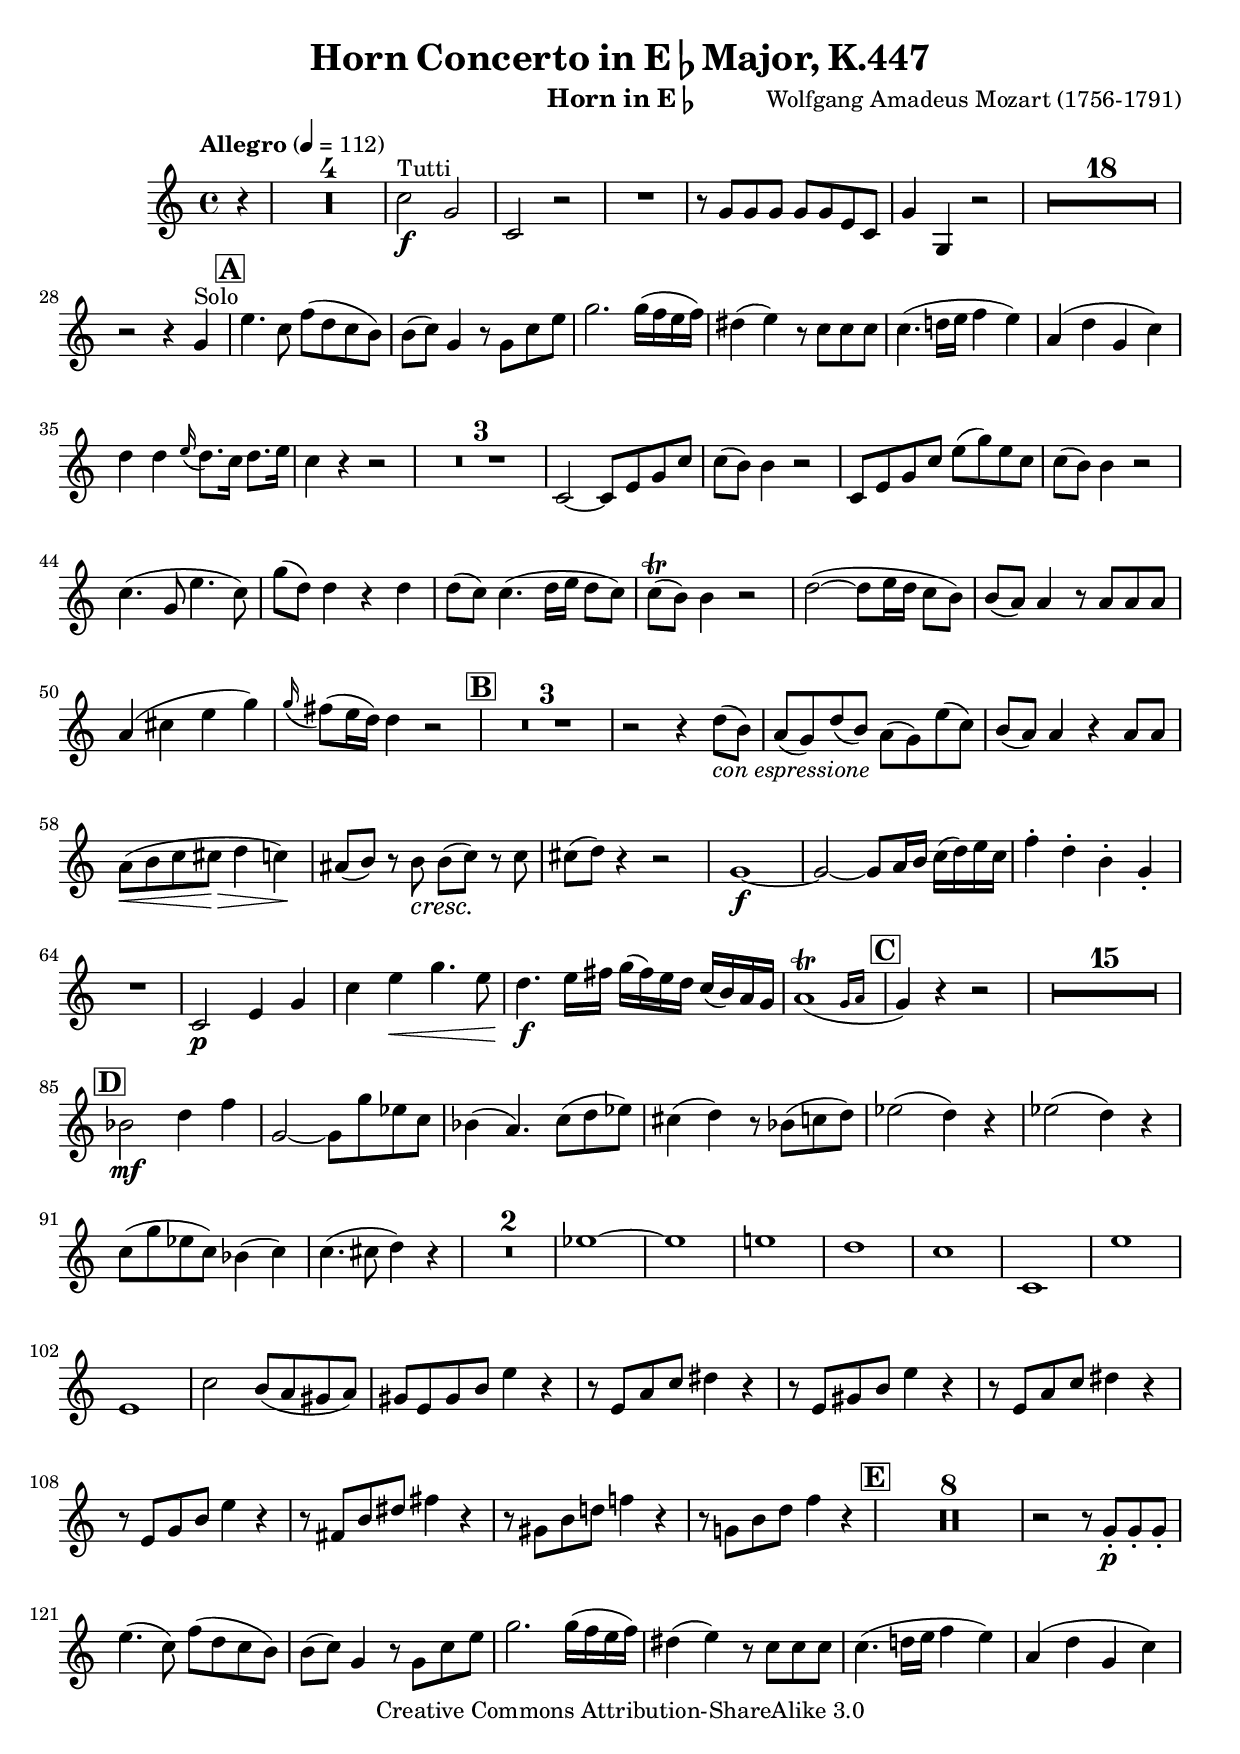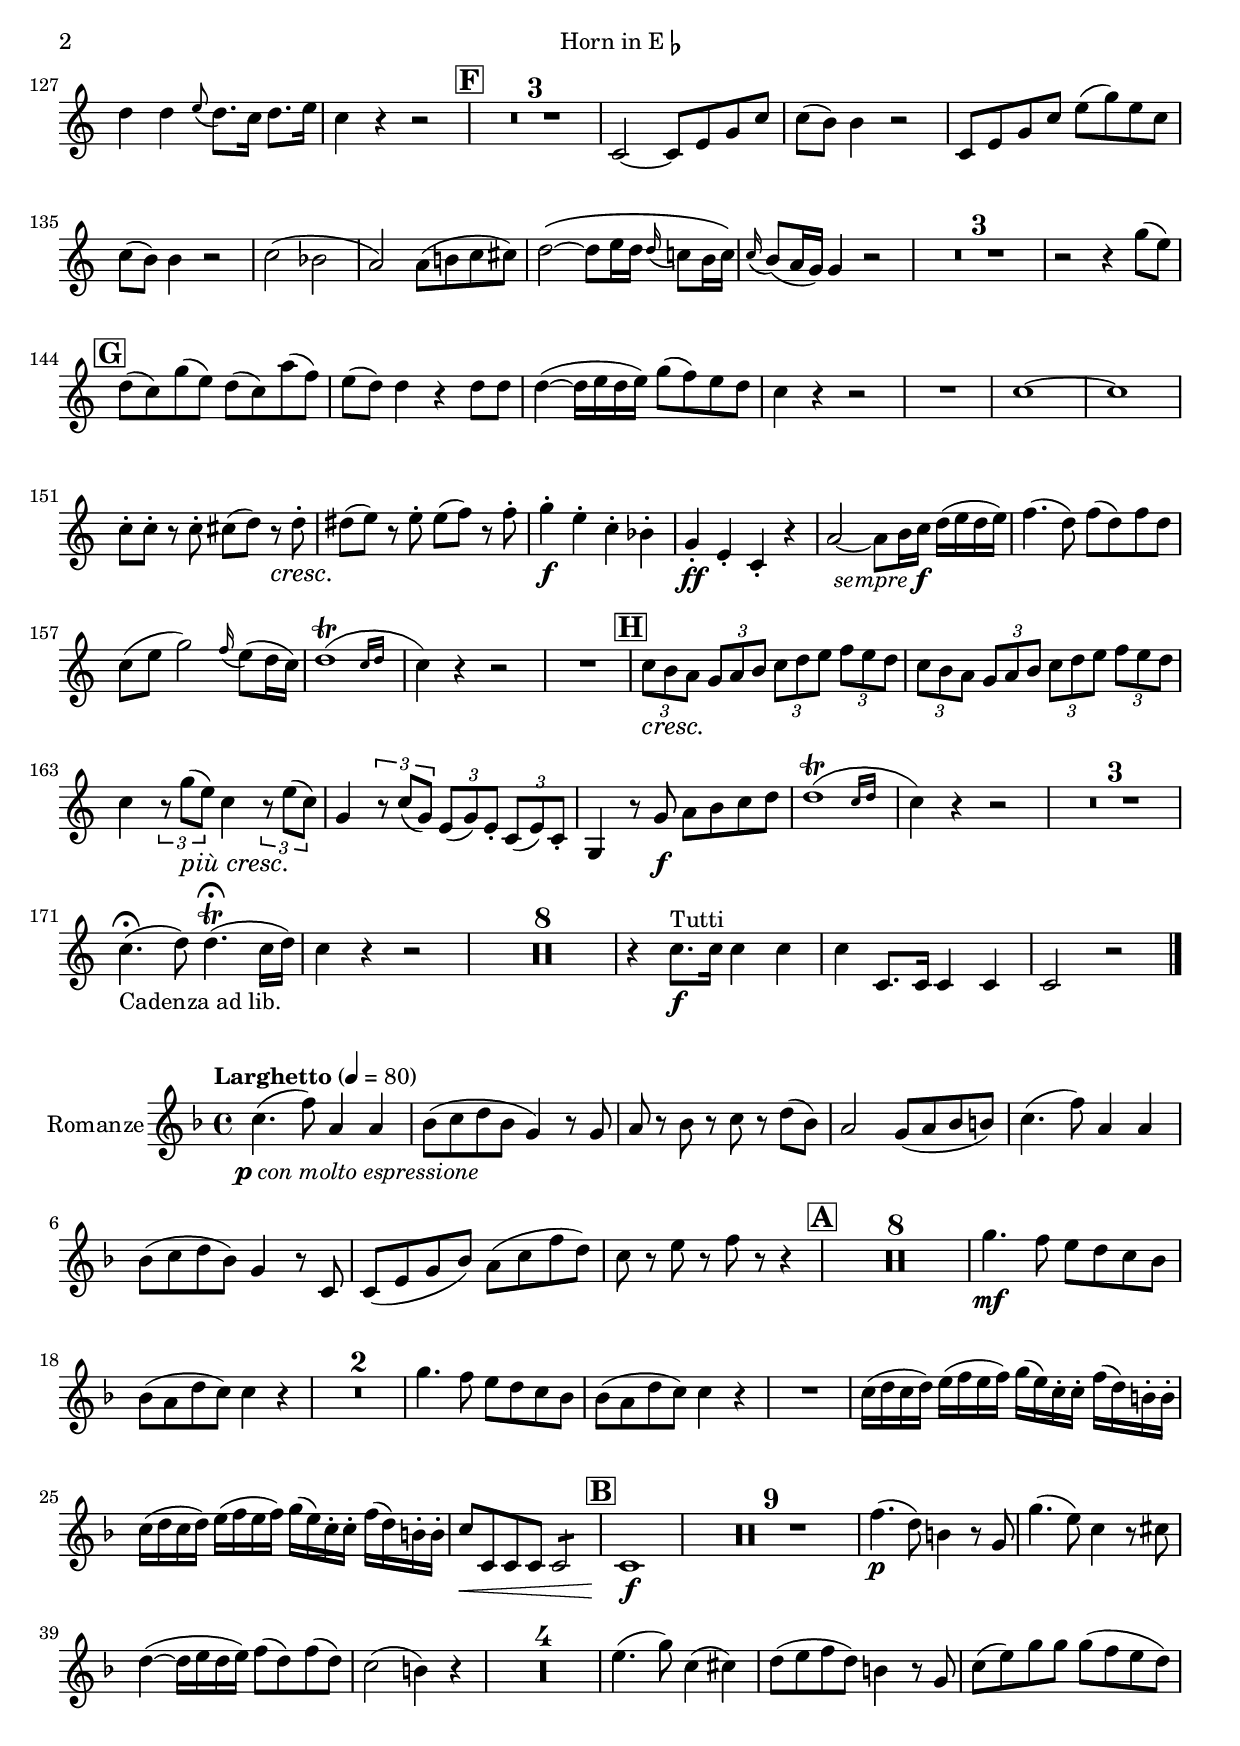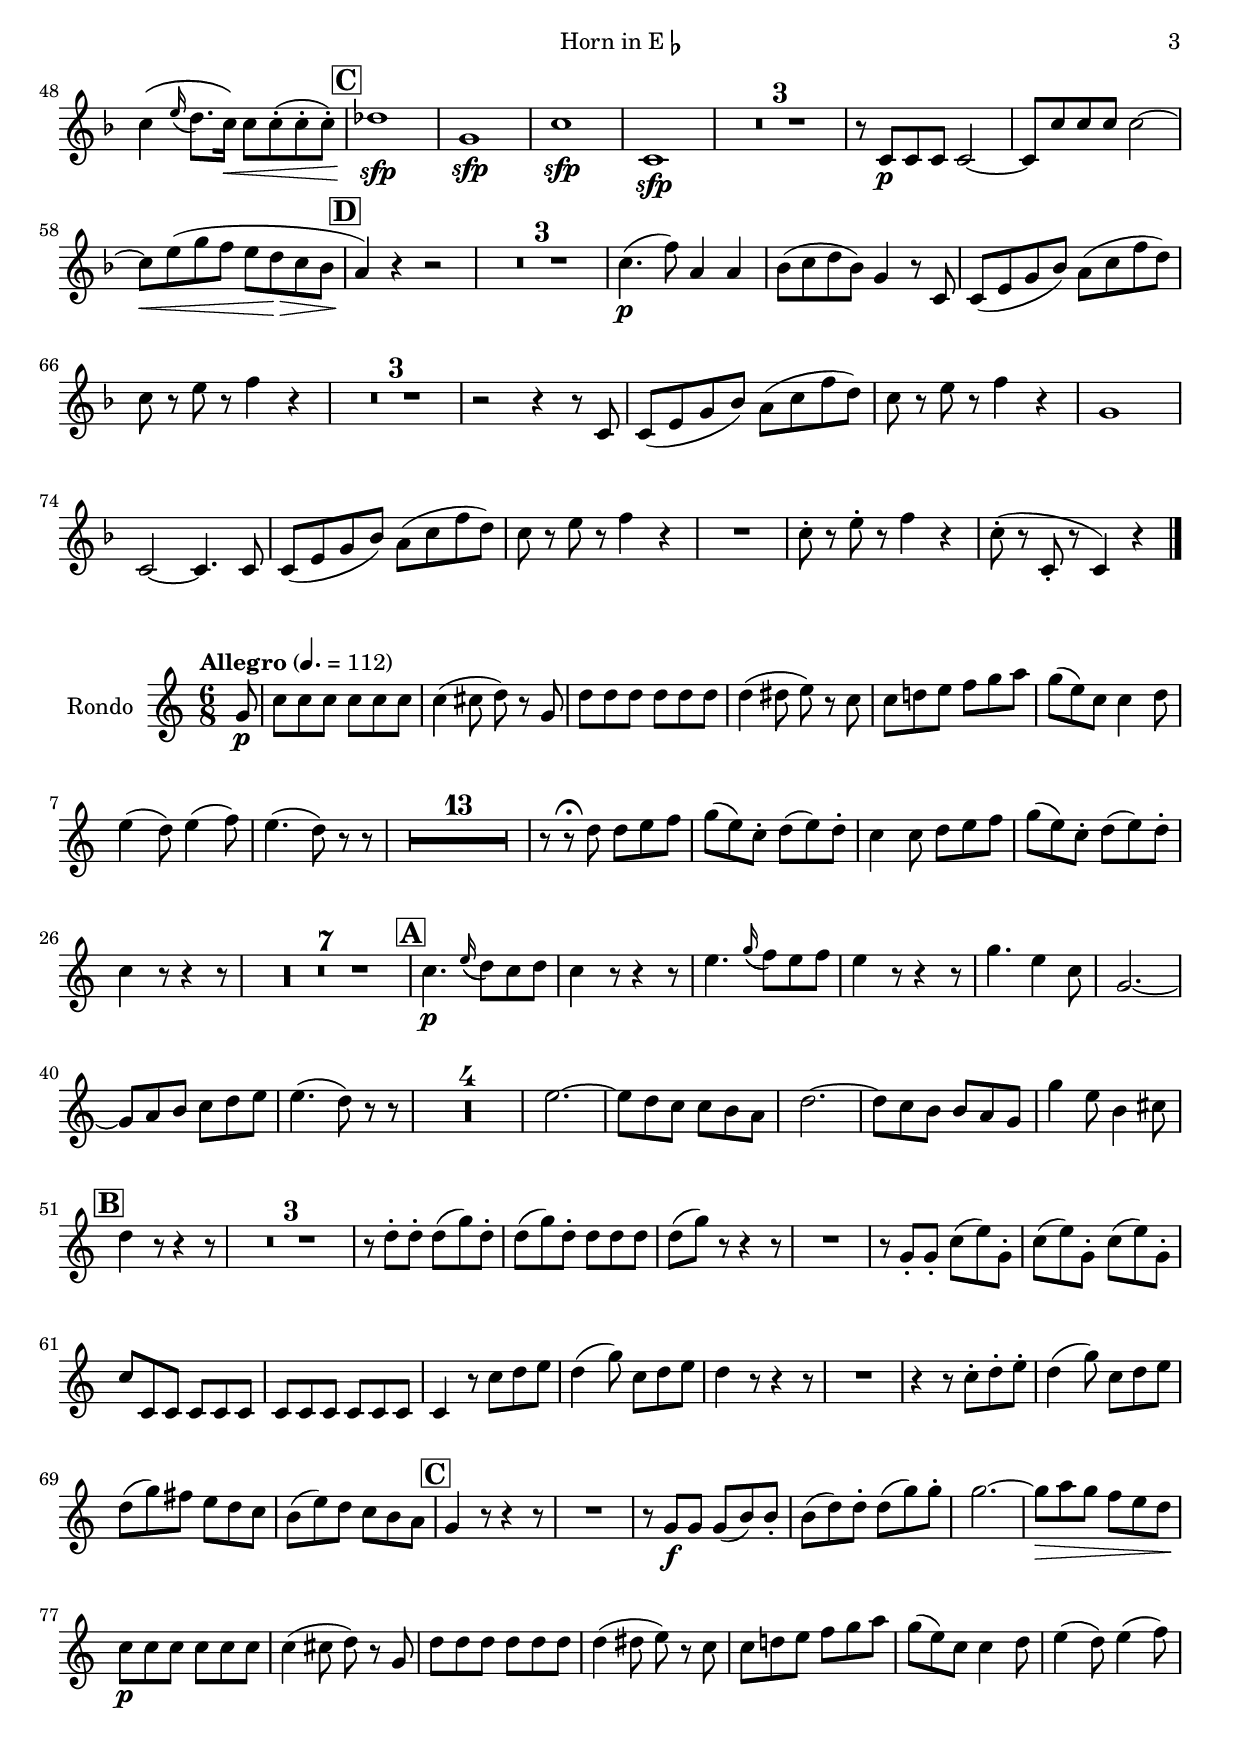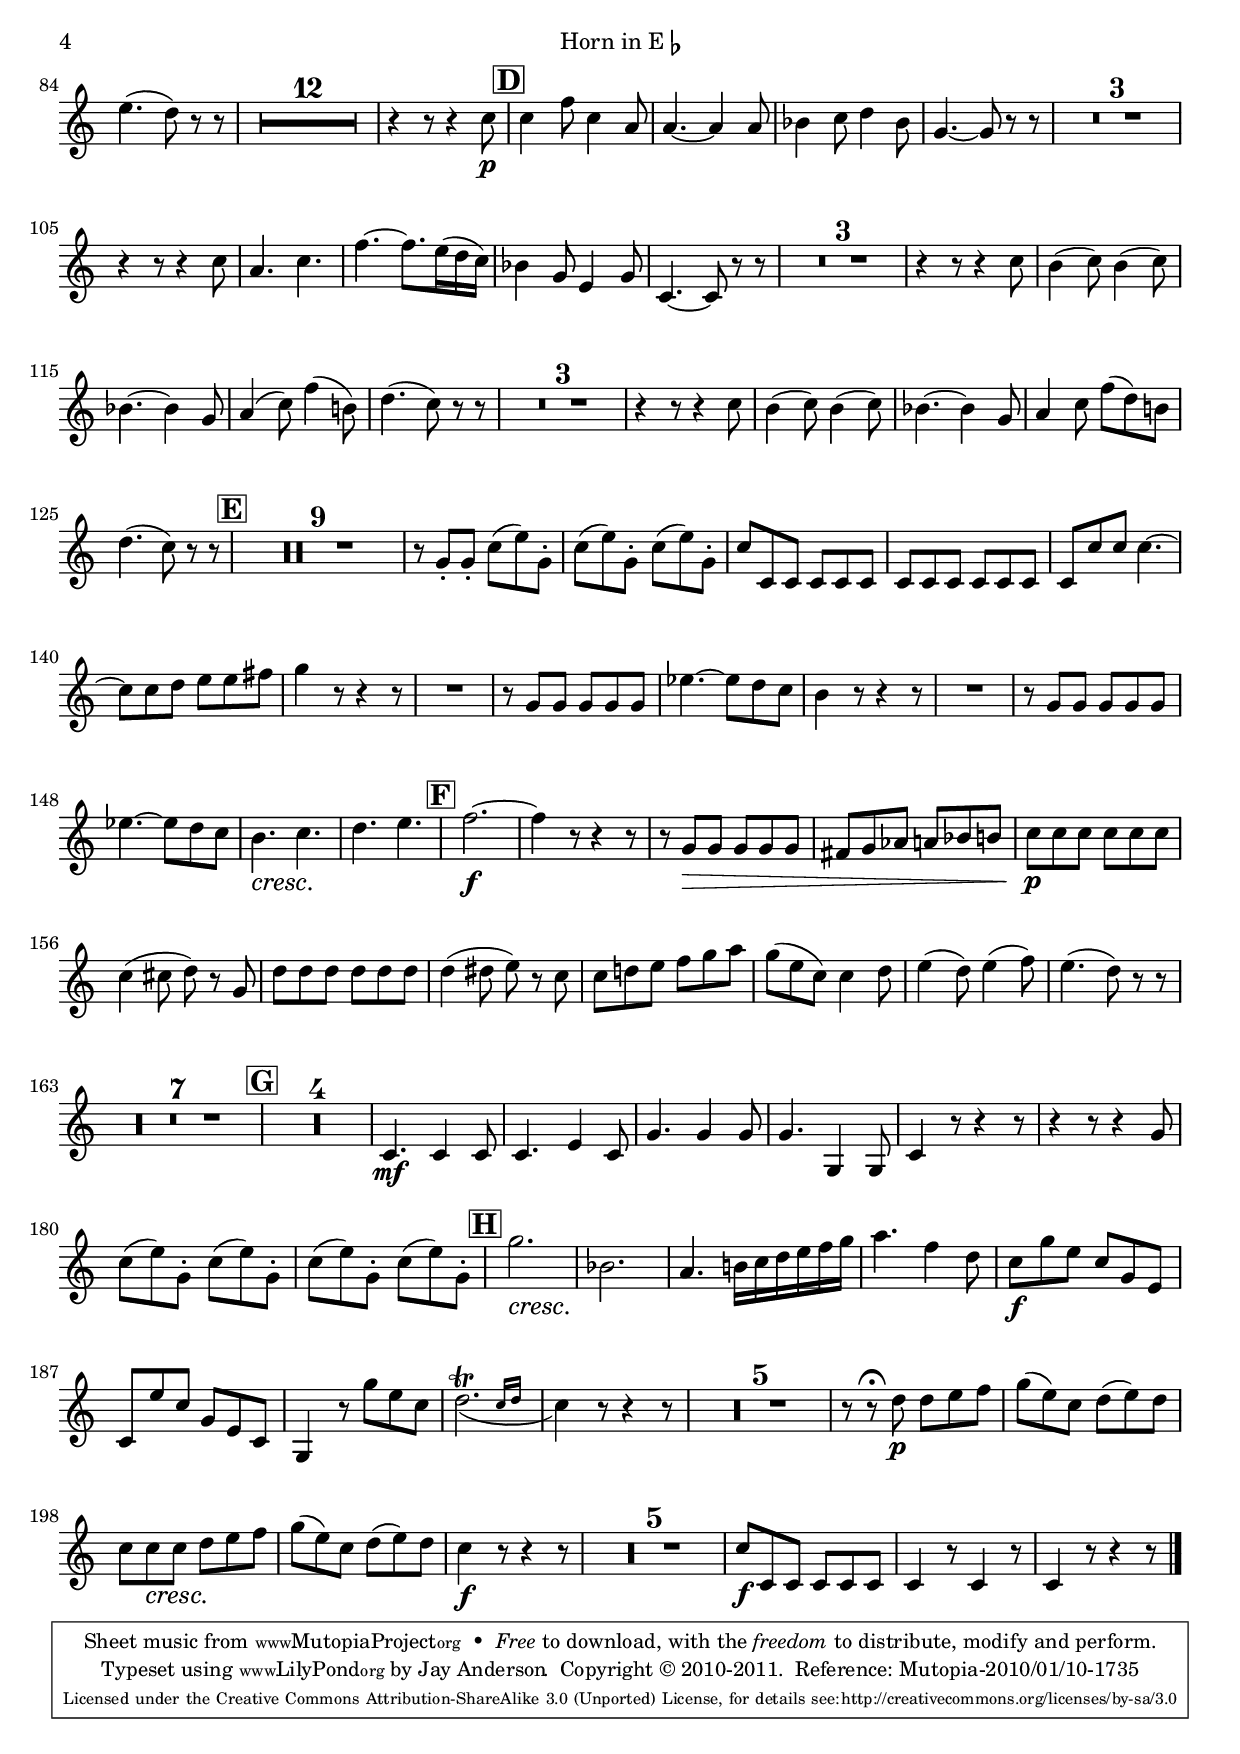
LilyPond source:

\version "2.13.50"

\include "defs.ily"
\version "2.13.50"

hornAllegro = \relative c''
{
  \key c \major
  \transposition ees
  r4 |
  R1*4 |
  c2\f^\tutti g |
  c, r |
  R1 |
  r8 g' g g g g e c |
  g'4 g, r2 |
  R1*18
  r2 r4 g'4^\solo |

  %A
  e'4. c8 f( d c b) |
  b( c) g4 r8 g c e |
  g2. g16( f e f) |
  dis4( e4) r8 c8 c c |
  c4.( d16 e f4 e) |
  a,( d g, c) |
  d d \appoggiatura e16 d8. c16 d8. e16 |
  c4 r r2 |
  R1*3 |
  c,2~ c8 e g c |
  c( b) b4 r2 |
  c,8 e g c e( g) e c |
  c( b) b4 r2 |
  c4.( g8 e'4. c8) |
  g'( d) d4 r4 d |
  d8( c) c4.( d16 e d8 c) |
  c8(\trill b) b4 r2 |
  d2~( d8 e16 d c8 b) |
  b( a) a4 r8 a a a |
  a4( cis e g) |
  \appoggiatura g16 fis8( e16 d) d4 r2 |

  %B
  R1*3
  r2 r4 d8(_\conEspressione b) |
  a( g) d'( b) a( g) e'( c) |
  b8( a) a4 r4 a8 a |
  a(\< b c cis\> d4 c\!) |
  ais8( b) r8 b\justCresc b( c) r c |
  cis( d)\! r4 r2 |
  g,1~\f |
  g2~ g8 a16 b c( d) e c |
  f4-. d-. b-. g-. |
  R1 |
  c,2\p e4 g |
  c e\< g4. e8 |
  d4.\f e16 fis g( fis) e d c( b) a g |
  \afterGrace a1(\trill {g16[ a]} |

  %C
  g4) r r2
  R1*15

  %D
  bes2\mf d4 f |
  g,2~ g8 g' ees c |
  bes4( a4.) c8( d ees) |
  cis4( d) r8 bes( c d) |
  ees2( d4) r |
  ees2( d4) r |
  c8( g' ees c) bes4( c) |
  c4.( cis8 d4) r |
  R1*2 |
  ees1~ |
  ees1 |
  e |
  d |
  c |
  c, |
  e' |
  e, |
  c'2 b8( a gis a) |
  gis8 e gis b e4 r |
  r8 e, a c dis4 r |
  r8 e, gis b e4 r |
  r8 e, a c dis4 r |
  r8 e, g b e4 r |
  r8 fis, b dis fis4 r |
  r8 gis, b d f4 r |
  r8 g, b d f4 r |

  %E
  R1*8 |
  r2 r8 g,-.\p g-. g-. |
  e'4.( c8) f( d c b) |
  b( c) g4 r8 g c e |
  g2. g16( f e f) |
  dis4( e) r8 c c c |
  c4.( d16 e f4 e) |
  a,( d g, c) |
  d d \appoggiatura e8 d8. c16 d8. e16 |
  c4 r r2 |

  %F
  R1*3 |
  c,2~ c8 e g c |
  c8( b) b4 r2 |
  c,8 e g c e( g) e c |
  c( b) b4 r2 |
  c2( bes |
  a) a8( b c cis) |
  d2~\( d8 e16 d \appoggiatura d16 c8 b16 c\) |
  \appoggiatura c16 b8( a16 g) g4 r2 |
  R1*3 |
  r2 r4 g'8( e) |

  %G
  d( c) g'( e) d( c) a'( f) |
  e( d) d4 r d8 d |
  d4~( d16 e d e) g8( f) e d |
  c4 r r2 |
  R1 |
  c1~ |
  c |
  c8-. c-. r c-. cis( d) r\justCresc d-. |
  dis( e) r e-. e( f) r f-. |
  g4-.\f e-. c-. bes-. |
  g-.\ff e-. c-. r |
  a'2~ a8\sempreF b16 c d( e d e) |
  f4.( d8) f8( d) f d |
  c( e g2) \appoggiatura f16 e8( d16 c) |
  \afterGrace d1\trill( {c16[ d]} |
  c4) r r2 |
  R1 |

  %H
  \times 2/3 { c8\justCresc b a } \times 2/3 { g a b } \times 2/3 { c d e } \times 2/3 { f e d } |
  \times 2/3 { c b a } \times 2/3 { g a b } \times 2/3 { c d e } \times 2/3 { f e d } |
  c4 \times 2/3 { r8 g'(\justPiuCresc e)} c4 \times 2/3 { r8 e( c)} |
  g4 \times 2/3 { r8 c8( g) } \times 2/3 { e( g) e-. } \times 2/3 { c( e) c-. }|
  g4 r8 g'\f a b c d|

  \afterGrace d1(\trill {c16[ d]}
  c4) r r2 |
  R1*3 |

  c4.(\fermata_\cadenzaAdLib d8) d4.(\trill\fermata c16 d) |
  c4 r r2 |
  R1*8 |
  r4 c8.\f^\tutti c16 c4 c |
  c c,8. c16 c4 c |
  c2 r2 |
}

hornRomanze = \relative c''
{
  \key f \major
  \transposition ees
  \dynamicLeftAlign
  c4.(\pConMoltoEspressione f8) a,4 a |
  bes8( c d bes g4) r8 g |
  a r bes r c r d( bes) |
  a2 g8( a bes b) |
  c4.( f8) a,4 a |
  bes8( c d bes) g4 r8 c, |
  c8( e g bes) a( c f d) |
  c r e r f r r4 |

  %A
  R1*8
  g4.\mf f8 e d c bes |
  bes( a d c) c4 r |
  R1*2 |
  g'4. f8 e d c bes |
  bes( a d c) c4 r |
  R1 |
  \repeat unfold 2
  {
    c16( d c d) e( f e f) g( e) c-. c-. f( d) b-. b-. |
  }
  c8\< c, c c \repeat tremolo 4 c |

  %B
  c1\f |
  R1*9 |
  f'4.(\p d8) b4 r8 g |
  g'4.( e8) c4 r8 cis |
  d4~( d16 e d e) f8( d) f( d) |
  c2( b4) r |
  R1*4 |
  e4.( g8) c,4( cis) |
  d8( e f d) b4 r8 g |
  c( e) g g g( f e d) |
  c4\( \appoggiatura e16 d8. c16\) \< c8 c-.( c-. c)-. |

  %C
  des1\sfp |
  g,1\sfp |
  c\sfp |
  c,\sfp |
  R1*3 |
  r8 c\p c c c2~ |
  c8 c' c c c2~ |
  c8\< e( g f e d\> c bes |

  %D
  a4\!) r r2 |
  R1*3 |
  c4.\p( f8) a,4 a |
  bes8( c d bes) g4 r8 c, |
  c8( e g bes) a( c f d) |
  c r e r f4 r4 |
  R1*3 |
  r2 r4 r8 c,8 |
  c8( e g bes) a( c f d) |
  c r e r f4 r4 |
  g,1 |
  c,2~ c4. c8 |
  c8( e g bes) a( c f d) |
  c r e r f4 r4 |
  R1 |
  c8-. r e-. r f4 r4 |
  c8-.( r c,-. r c4) r4 |
}

hornRondo = \relative c''
{
  \key c \major
  \transposition ees
  g8\p |
  c8 c c c c c |
  c4( cis8 d) r g, |
  d'8 d d d d d |
  d4( dis8 e) r c |
  c d e f g a |
  g( e) c c4 d8 |
  e4( d8) e4( f8) |
  e4.( d8) r r |

  R2.*13 |
  r8 r\fermata d d e f |
  g( e) c-. d( e) d-. |
  c4 c8 d e f |
  g( e) c-. d( e) d-. |
  c4 r8 r4 r8 |
  R2.*7 |

  %A
  c4.\p \appoggiatura e16( d8) c d |
  c4 r8 r4 r8 |
  e4. \appoggiatura g16( f8) e f |
  e4 r8 r4 r8 |
  g4. e4 c8 |
  g2.~ |
  g8 a b c d e  |
  e4.( d8) r r |
  R2.*4 |
  e2.~ |
  e8 d c c b a |
  d2.~ |
  d8 c b b a g |
  g'4 e8 b4 cis8 |

  %B
  d4 r8 r4 r8 |
  R2.*3 |
  r8 d-. d-. d( g) d-. |
  d( g) d-. d d d |
  d( g) r r4 r8 |
  R2. |
  r8 g,-. g-. c( e) g,-. |
  c( e) g,-. c( e) g,-. |
  c c, c c c c |
  c c c c c c |
  c4 r8 c' d e |
  d4( g8) c, d e |
  d4 r8 r4 r8 |
  R2. |
  r4 r8 c-. d-. e-. |
  d4( g8) c, d e |
  d( g) fis e d c |
  b( e) d c b a |

  %C
  g4 r8 r4 r8 |
  R2. |
  r8 g\f g g( b) b-. |
  b( d) d-. d( g) g-. |
  g2.~ |
  g8\> a g f e d |
  c8\p c c c c c |
  c4( cis8 d) r g, |
  d'8 d d d d d |
  d4( dis8 e) r c |
  c d e f g a |
  g( e) c c4 d8 |
  e4( d8) e4( f8) |
  e4.( d8) r r |
  R2.*12 |
  r4 r8 r4 c8\p |

  %D
  c4 f8 c4 a8 |
  a4.~ a4 a8 |
  bes4 c8 d4 bes8 |
  g4.~ g8 r r |
  R2.*3 |
  r4 r8 r4 c8 |
  a4. c |
  f~ f8. e16( d c) |
  bes4 g8 e4 g8 |
  c,4.~ c8 r r |
  R2.*3 |
  r4 r8 r4 c'8 |
  b4( c8) b4( c8) |
  bes4.~ bes4 g8 |
  a4( c8) f4( b,8) |
  d4.( c8) r r |
  R2.*3 |
  r4 r8 r4 c8 |
  b4( c8) b4( c8) |
  bes4.~ bes4 g8 |
  a4 c8 f( d) b |
  d4.( c8) r r |

  %E
  R2.*9 |
  r8 g-. g-. c( e) g,-. |
  c( e) g,-. c( e) g,-. |
  c c, c c c c |
  c c c c c c |
  c8 c' c c4.~ |
  c8 c d e e fis |
  g4 r8 r4 r8 |
  R2. |
  r8 g, g g g g |
  ees'4.~ ees8 d c |
  b4 r8 r4 r8 |
  R2. |
  r8 g g g g g |
  ees'4.~ ees8 d c |
  b4.\justCresc c4. |
  d4. e4. |

  %F
  f2.~\f |
  f4 r8 r4 r8 |
  r8 g,\> g g g g |
  fis g aes a bes b |
  c8\p c c c c c |
  c4( cis8 d) r g, |
  d'8 d d d d d |
  d4( dis8 e) r c |
  c d e f g a |
  g( e c) c4 d8 | % Different slurring from other times
  e4( d8) e4( f8) |
  e4.( d8) r r |
  R2.*7 |

  %G
  R2.*4 |
  c,4.\mf c4 c8 |
  c4. e4 c8 |
  g'4. g4 g8 |
  g4. g,4 g8 |
  c4 r8 r4 r8 |
  r4 r8 r4 g'8 |
  c( e) g,-. c( e) g,-. |
  c( e) g,-. c( e) g,-. |
  g'2.\justCresc |
  bes,2. |
  a4. b16 c d e f g |
  a4. f4 d8 |
  c8\f g' e c g e |
  c e' c g e c |
  g4 r8 g''8 e c |
  \afterGrace d2._(\trill {c16[ d]} |
  c4) r8 r4 r8 |
  R2.*5 |
  r8 r8\fermata d8\p d e f |
  g( e) c d( e) d |
  c c\justCresc c d e f |
  g( e) c d( e) d |
  c4\f r8 r4 r8 |
  R2.*5 |
  c8\f c, c c c c |
  c4 r8 c4 r8 |
  c4 r8 r4 r8 |
}


instrument = \markup {Horn in E\flat}
\include "header.ily"

allegro = \hornAllegro
romanze = \hornRomanze
rondo = \hornRondo
\version "2.13.50"

\score
{
  \new Staff
  {
    << \allegro \outlineAllegro >>
  }
}

\score
{
  \new Staff
  {
    \set Staff.instrumentName = "Romanze"
    << \romanze \outlineRomanze >>
  }
}

\score
{
  \new Staff
  {
    \set Staff.instrumentName = "Rondo"
    << \rondo \outlineRondo >>
  }
}

